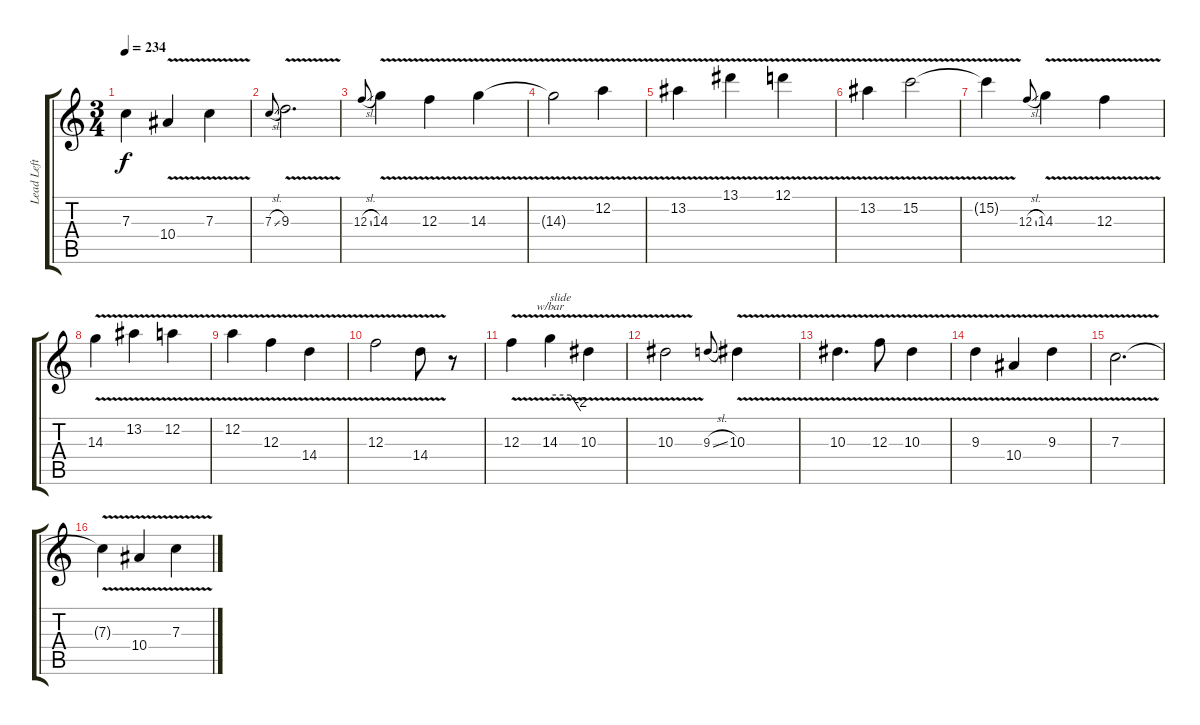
\track ("Lead Left" "Lead Left") {instrument distortionguitar}
\staff {score tabs}
\tuning (D4 A3 F3 C3 G2 D2) {hide}
\ts (3 4)
\tempo 234
\clef g2
\ks c
7.3{t}.4{dy f} 10.4{v}.4 7.3{v}.4 |
7.3{sl}.8{gr onbeat} 9.3{v}.2{d} |
12.3{sl}.8{gr onbeat} 14.3{v}.4 12.3{v}.4 14.3{v}.4 |
14.3{t}.2 12.2{v}.4 |
13.2{v}.4 13.1{v}.4 12.1{v}.4 |
13.2{v}.4 15.2{v}.2 |
15.2{t}.4 12.3{sl}.8{gr onbeat} 14.3{v}.4 12.3{v}.4 |
14.3{v}.4 13.2{v}.4 12.2{v}.4 |
12.2{v}.4 12.3{v}.4 14.4{v}.4 |
12.3{v}.2 14.4{v}.8 r.8 |
12.3{v}.4 14.3{v}.4{tbe (custom default 0 0 40 0 60 -8) txt "slide"} 10.3{v}.4 |
10.3{v}.2 9.3{sl}.8{gr onbeat} 10.3{v}.4 |
10.3{v}.4{d} 12.3{v}.8 10.3{v}.4 |
9.3{v}.4 10.4{v}.4 9.3{v}.4 |
7.3{v}.2{d} |
7.3{t}.4 10.4{v}.4 7.3{v}.4
